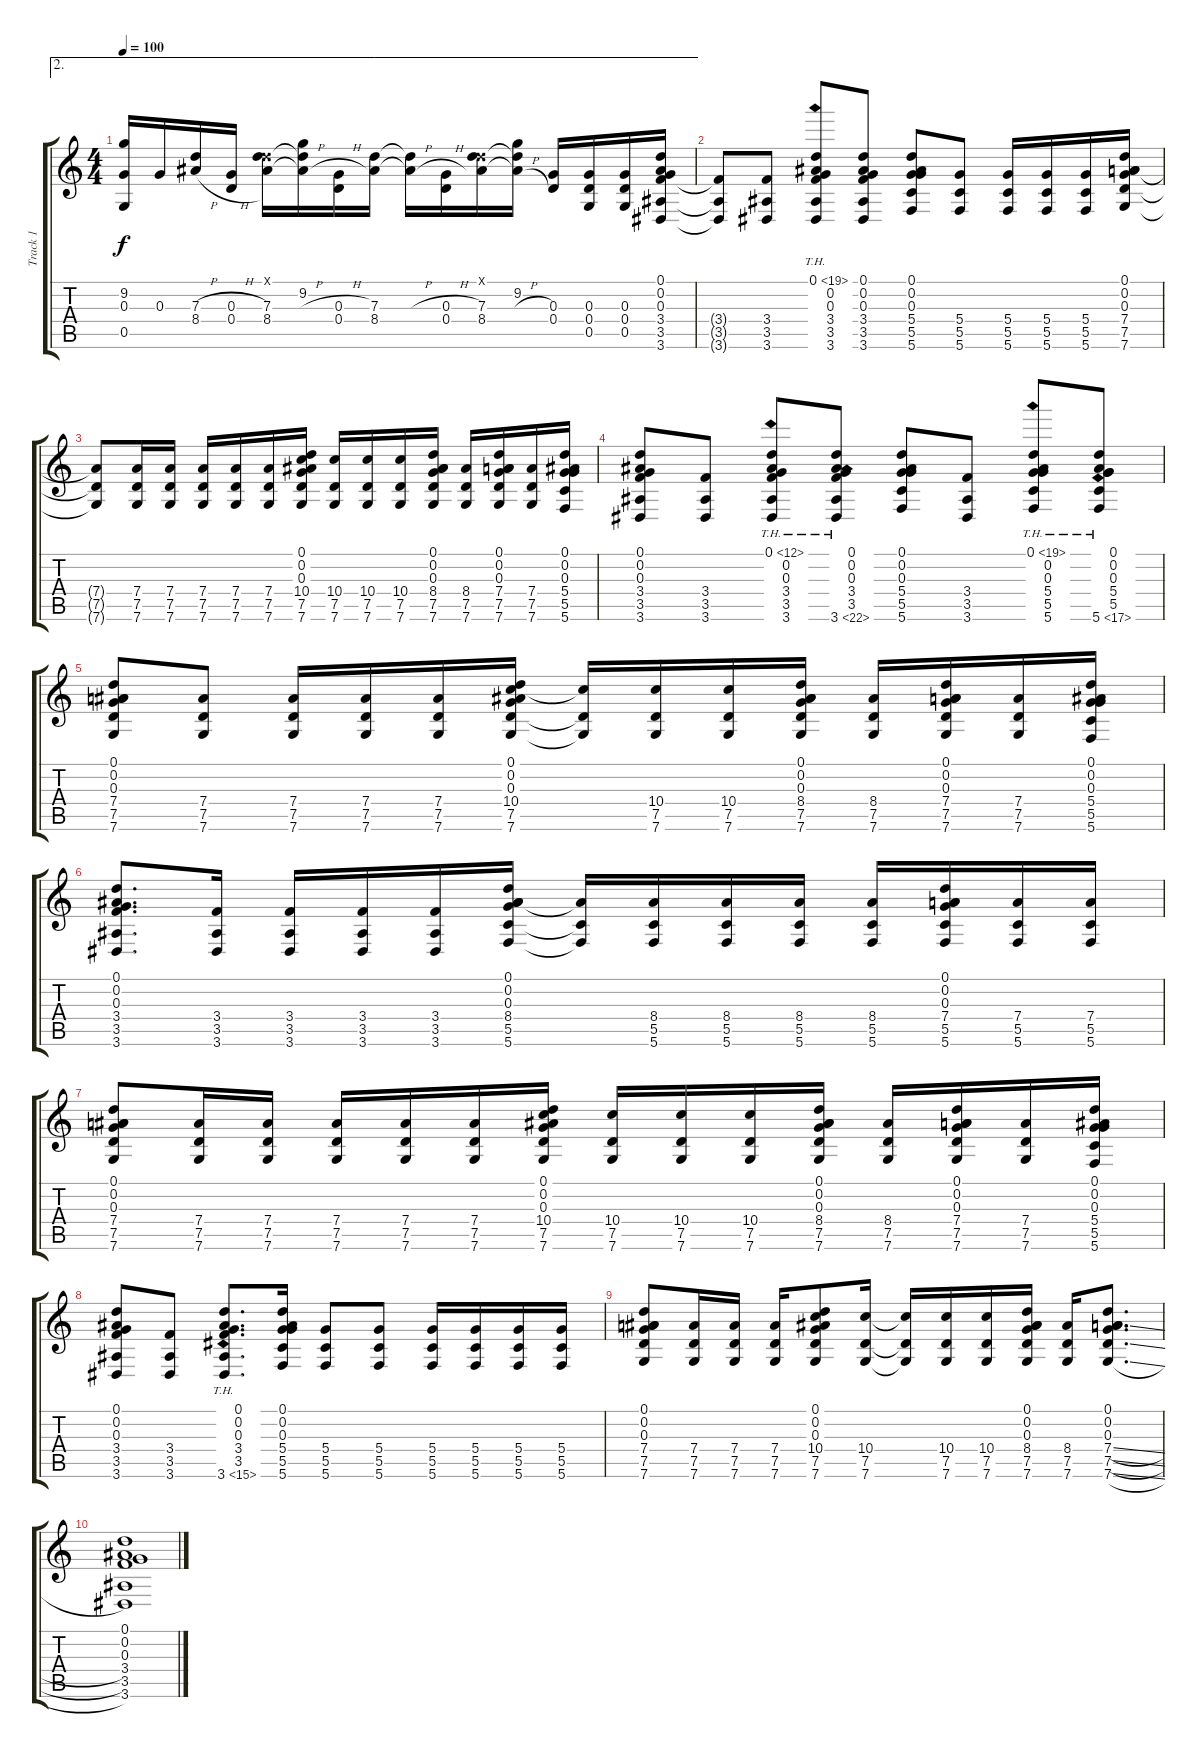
\track ("Track 1" "Track 1") {instrument acousticguitarsteel}
\staff {score tabs}
\tuning (D4 Bb3 G3 D3 G2 C2) {hide}
\ae 2
\ts (4 4)
\tempo 100
\clef g2
\ks c
(9.2{t} 0.3{t} 0.5).16{dy f} 0.3.16 (7.3{h} 8.4{h}).16 (0.3{h} 0.4{h}).16 (0.1{x} 7.3 8.4).16 (9.2 7.3{h t} 8.4{h t}).16 (0.3{h} 0.4{h}).16 (7.3 8.4).16 (7.3{h t} 8.4{h t}).16 (0.3{h} 0.4{h}).16 (0.1{x} 7.3 8.4).16 (9.2 7.3{h t} 8.4{h t}).16 (0.3 0.4).16 (0.3 0.4 0.5).16 (0.3 0.4 0.5).16 (0.1 0.2 0.3 3.4 3.5 3.6).16 |
(3.4{t} 3.5{t} 3.6{t}).8 (3.4 3.5 3.6).8 (0.1{th 19} 0.2 0.3 3.4 3.5 3.6).8 (0.1 0.2 0.3 3.4 3.5 3.6).8 (0.1 0.2 0.3 5.4 5.5 5.6).8 (5.4 5.5 5.6).8 (5.4 5.5 5.6).16 (5.4 5.5 5.6).16 (5.4 5.5 5.6).16 (0.1 0.2 0.3 7.4 7.5 7.6).16 |
(7.4{t} 7.5{t} 7.6{t}).8 (7.4 7.5 7.6).16 (7.4 7.5 7.6).16 (7.4 7.5 7.6).16 (7.4 7.5 7.6).16 (7.4 7.5 7.6).16 (0.1 0.2 0.3 10.4 7.5 7.6).16 (10.4 7.5 7.6).16 (10.4 7.5 7.6).16 (10.4 7.5 7.6).16 (0.1 0.2 0.3 8.4 7.5 7.6).16 (8.4 7.5 7.6).16 (0.1 0.2 0.3 7.4 7.5 7.6).16 (7.4 7.5 7.6).16 (0.1 0.2 0.3 5.4 5.5 5.6).16 |
(0.1 0.2 0.3 3.4 3.5 3.6).8 (3.4 3.5 3.6).8 (0.1{th 12} 0.2 0.3 3.4 3.5 3.6).8 (0.1 0.2 0.3 3.4 3.5 3.6{th 19}).8 (0.1 0.2 0.3 5.4 5.5 5.6).8 (3.4 3.5 3.6).8 (0.1{th 19} 0.2 0.3 5.4 5.5 5.6).8 (0.1 0.2 0.3 5.4 5.5 5.6{th 12}).8 |
(0.1 0.2 0.3 7.4 7.5 7.6).8 (7.4 7.5 7.6).8 (7.4 7.5 7.6).16 (7.4 7.5 7.6).16 (7.4 7.5 7.6).16 (0.1 0.2 0.3 10.4 7.5 7.6).16 (10.4{t} 7.5{t} 7.6{t}).16 (10.4 7.5 7.6).16 (10.4 7.5 7.6).16 (0.1 0.2 0.3 8.4 7.5 7.6).16 (8.4 7.5 7.6).16 (0.1 0.2 0.3 7.4 7.5 7.6).16 (7.4 7.5 7.6).16 (0.1 0.2 0.3 5.4 5.5 5.6).16 |
(0.1 0.2 0.3 3.4 3.5 3.6).8{d} (3.4 3.5 3.6).16 (3.4 3.5 3.6).16 (3.4 3.5 3.6).16 (3.4 3.5 3.6).16 (0.1 0.2 0.3 8.4 5.5 5.6).16 (8.4{t} 5.5{t} 5.6{t}).16 (8.4 5.5 5.6).16 (8.4 5.5 5.6).16 (8.4 5.5 5.6).16 (8.4 5.5 5.6).16 (0.1 0.2 0.3 7.4 5.5 5.6).16 (7.4 5.5 5.6).16 (7.4 5.5 5.6).16 |
(0.1 0.2 0.3 7.4 7.5 7.6).8 (7.4 7.5 7.6).16 (7.4 7.5 7.6).16 (7.4 7.5 7.6).16 (7.4 7.5 7.6).16 (7.4 7.5 7.6).16 (0.1 0.2 0.3 10.4 7.5 7.6).16 (10.4 7.5 7.6).16 (10.4 7.5 7.6).16 (10.4 7.5 7.6).16 (0.1 0.2 0.3 8.4 7.5 7.6).16 (8.4 7.5 7.6).16 (0.1 0.2 0.3 7.4 7.5 7.6).16 (7.4 7.5 7.6).16 (0.1 0.2 0.3 5.4 5.5 5.6).16 |
(0.1 0.2 0.3 3.4 3.5 3.6).8 (3.4 3.5 3.6).8 (0.1 0.2 0.3 3.4 3.5 3.6{th 12}).8{d} (0.1 0.2 0.3 5.4 5.5 5.6).16 (5.4 5.5 5.6).8 (5.4 5.5 5.6).8 (5.4 5.5 5.6).16 (5.4 5.5 5.6).16 (5.4 5.5 5.6).16 (5.4 5.5 5.6).16 |
(0.1 0.2 0.3 7.4 7.5 7.6).8 (7.4 7.5 7.6).16 (7.4 7.5 7.6).16 (7.4 7.5 7.6).16 (0.1 0.2 0.3 10.4 7.5 7.6).8 (10.4 7.5 7.6).16 (10.4{t} 7.5{t} 7.6{t}).16 (10.4 7.5 7.6).16 (10.4 7.5 7.6).16 (0.1 0.2 0.3 8.4 7.5 7.6).16 (8.4 7.5 7.6).16 (0.1 0.2 0.3 7.4{sl} 7.5{sl} 7.6{sl}).8{d} |
(0.1 0.2 0.3 3.4 3.5 3.6).1
